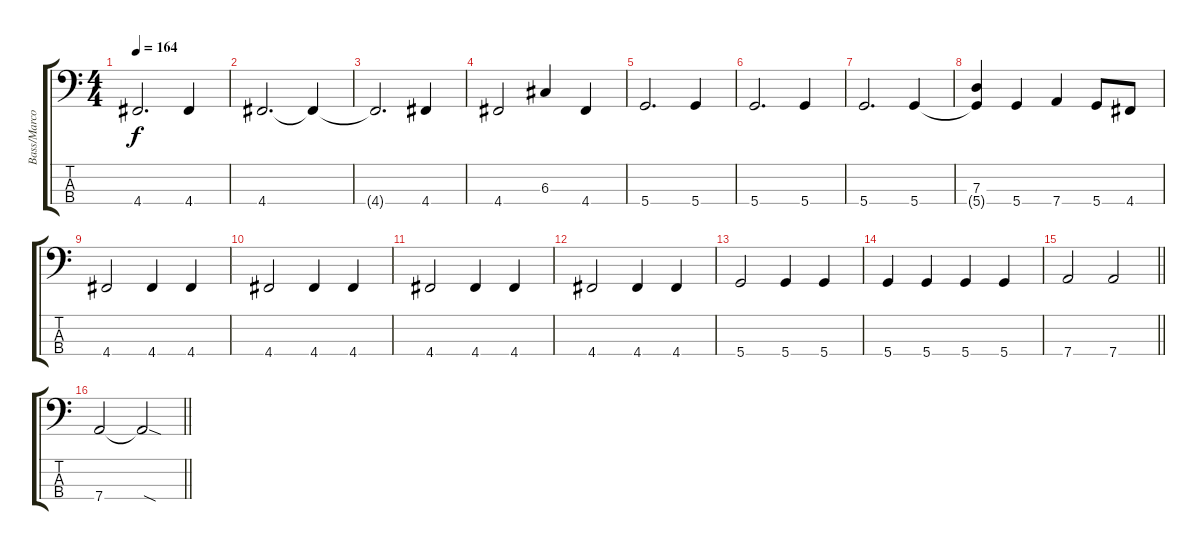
\track ("Bass/Marco" "Bass/Marco") {instrument electricbasspick}
\staff {score tabs}
\tuning (F2 C2 G1 D1) {hide}
\ts (4 4)
\tempo 164
\clef f4
\ks c
4.4.2{d dy f} 4.4.4 |
4.4.2{d} 4.4{t}.4 |
4.4{t}.2{d} 4.4.4 |
4.4.2 6.3.4 4.4.4 |
5.4.2{d} 5.4.4 |
5.4.2{d} 5.4.4 |
5.4.2{d} 5.4.4 |
(7.3 5.4{t}).4 5.4.4 7.4.4 5.4.8 4.4.8 |
4.4.2 4.4.4 4.4.4 |
4.4.2 4.4.4 4.4.4 |
4.4.2 4.4.4 4.4.4 |
4.4.2 4.4.4 4.4.4 |
5.4.2 5.4.4 5.4.4 |
5.4.4 5.4.4 5.4.4 5.4.4 |
\barLineRight lightlight
7.4.2 7.4.2 |
\barLineRight lightlight
7.4.2 7.4{sod t}.2
